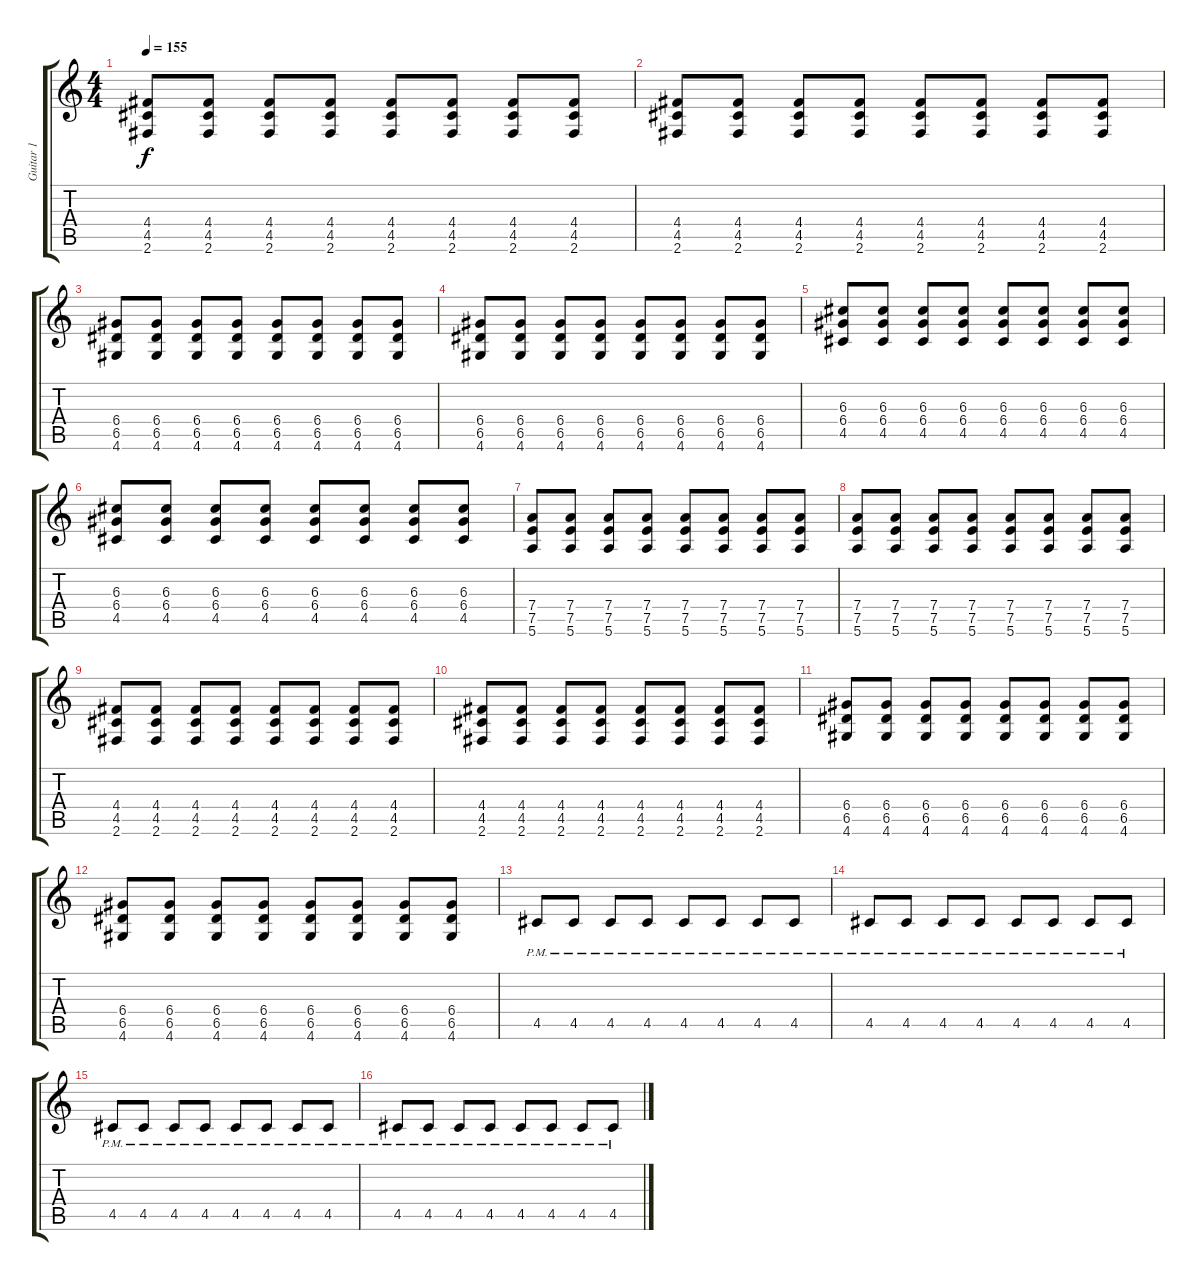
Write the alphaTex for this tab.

\track ("Guitar 1" "Guitar 1") {instrument overdrivenguitar}
\staff {score tabs}
\tuning (E4 B3 G3 D3 A2 E2) {hide}
\ts (4 4)
\tempo 155
\clef g2
\ks c
(4.4 4.5 2.6).8{dy f} (4.4 4.5 2.6).8 (4.4 4.5 2.6).8 (4.4 4.5 2.6).8 (4.4 4.5 2.6).8 (4.4 4.5 2.6).8 (4.4 4.5 2.6).8 (4.4 4.5 2.6).8 |
(4.4 4.5 2.6).8 (4.4 4.5 2.6).8 (4.4 4.5 2.6).8 (4.4 4.5 2.6).8 (4.4 4.5 2.6).8 (4.4 4.5 2.6).8 (4.4 4.5 2.6).8 (4.4 4.5 2.6).8 |
(6.4 6.5 4.6).8 (6.4 6.5 4.6).8 (6.4 6.5 4.6).8 (6.4 6.5 4.6).8 (6.4 6.5 4.6).8 (6.4 6.5 4.6).8 (6.4 6.5 4.6).8 (6.4 6.5 4.6).8 |
(6.4 6.5 4.6).8 (6.4 6.5 4.6).8 (6.4 6.5 4.6).8 (6.4 6.5 4.6).8 (6.4 6.5 4.6).8 (6.4 6.5 4.6).8 (6.4 6.5 4.6).8 (6.4 6.5 4.6).8 |
(6.3 6.4 4.5).8 (6.3 6.4 4.5).8 (6.3 6.4 4.5).8 (6.3 6.4 4.5).8 (6.3 6.4 4.5).8 (6.3 6.4 4.5).8 (6.3 6.4 4.5).8 (6.3 6.4 4.5).8 |
(6.3 6.4 4.5).8 (6.3 6.4 4.5).8 (6.3 6.4 4.5).8 (6.3 6.4 4.5).8 (6.3 6.4 4.5).8 (6.3 6.4 4.5).8 (6.3 6.4 4.5).8 (6.3 6.4 4.5).8 |
(7.4 7.5 5.6).8 (7.4 7.5 5.6).8 (7.4 7.5 5.6).8 (7.4 7.5 5.6).8 (7.4 7.5 5.6).8 (7.4 7.5 5.6).8 (7.4 7.5 5.6).8 (7.4 7.5 5.6).8 |
(7.4 7.5 5.6).8 (7.4 7.5 5.6).8 (7.4 7.5 5.6).8 (7.4 7.5 5.6).8 (7.4 7.5 5.6).8 (7.4 7.5 5.6).8 (7.4 7.5 5.6).8 (7.4 7.5 5.6).8 |
(4.4 4.5 2.6).8 (4.4 4.5 2.6).8 (4.4 4.5 2.6).8 (4.4 4.5 2.6).8 (4.4 4.5 2.6).8 (4.4 4.5 2.6).8 (4.4 4.5 2.6).8 (4.4 4.5 2.6).8 |
(4.4 4.5 2.6).8 (4.4 4.5 2.6).8 (4.4 4.5 2.6).8 (4.4 4.5 2.6).8 (4.4 4.5 2.6).8 (4.4 4.5 2.6).8 (4.4 4.5 2.6).8 (4.4 4.5 2.6).8 |
(6.4 6.5 4.6).8 (6.4 6.5 4.6).8 (6.4 6.5 4.6).8 (6.4 6.5 4.6).8 (6.4 6.5 4.6).8 (6.4 6.5 4.6).8 (6.4 6.5 4.6).8 (6.4 6.5 4.6).8 |
(6.4 6.5 4.6).8 (6.4 6.5 4.6).8 (6.4 6.5 4.6).8 (6.4 6.5 4.6).8 (6.4 6.5 4.6).8 (6.4 6.5 4.6).8 (6.4 6.5 4.6).8 (6.4 6.5 4.6).8 |
4.5{pm}.8 4.5{pm}.8 4.5{pm}.8 4.5{pm}.8 4.5{pm}.8 4.5{pm}.8 4.5{pm}.8 4.5{pm}.8 |
4.5{pm}.8 4.5{pm}.8 4.5{pm}.8 4.5{pm}.8 4.5{pm}.8 4.5{pm}.8 4.5{pm}.8 4.5{pm}.8 |
4.5{pm}.8 4.5{pm}.8 4.5{pm}.8 4.5{pm}.8 4.5{pm}.8 4.5{pm}.8 4.5{pm}.8 4.5{pm}.8 |
4.5{pm}.8 4.5{pm}.8 4.5{pm}.8 4.5{pm}.8 4.5{pm}.8 4.5{pm}.8 4.5{pm}.8 4.5{pm}.8
